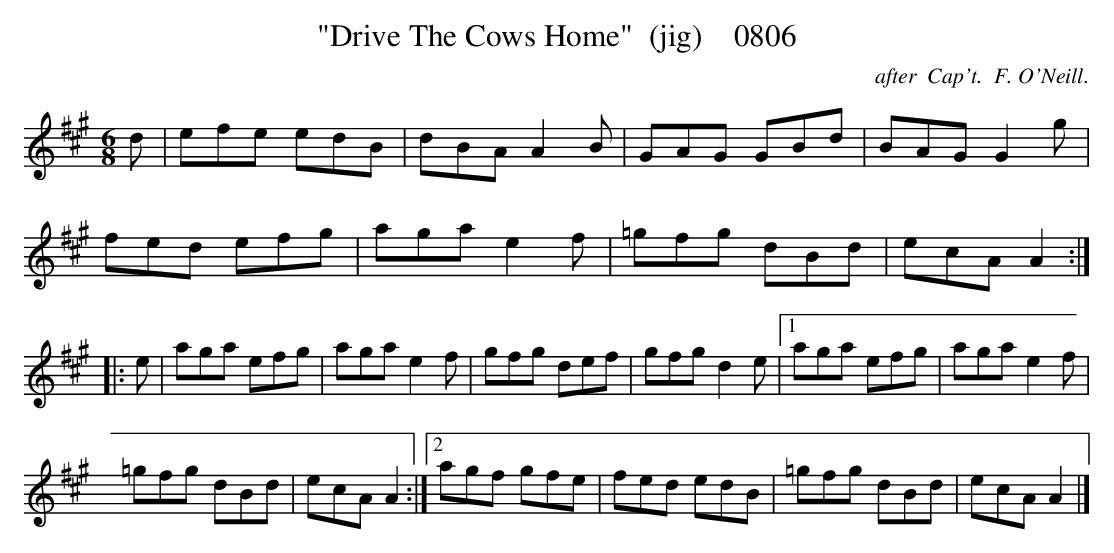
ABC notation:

X:1
T:"Drive The Cows Home"  (jig)    0806
C:after  Cap't.  F. O'Neill.
BRENNAN June 2003 (HTTP://WWW.SOSYOURMOM.COM)
M:6/8
L:1/8
K:A
d|efe edB|dBA A2B|GAG GBd|BAG G2g|
fed efg|aga e2f|=gfg dBd|ecA A2:|
|:e|aga efg|aga e2f|gfg def|gfg d2e|[1aga efg|aga e2f|
=gfg dBd|ecA A2:|[2agf gfe|fed edB|=gfg dBd|ecA A2|]
